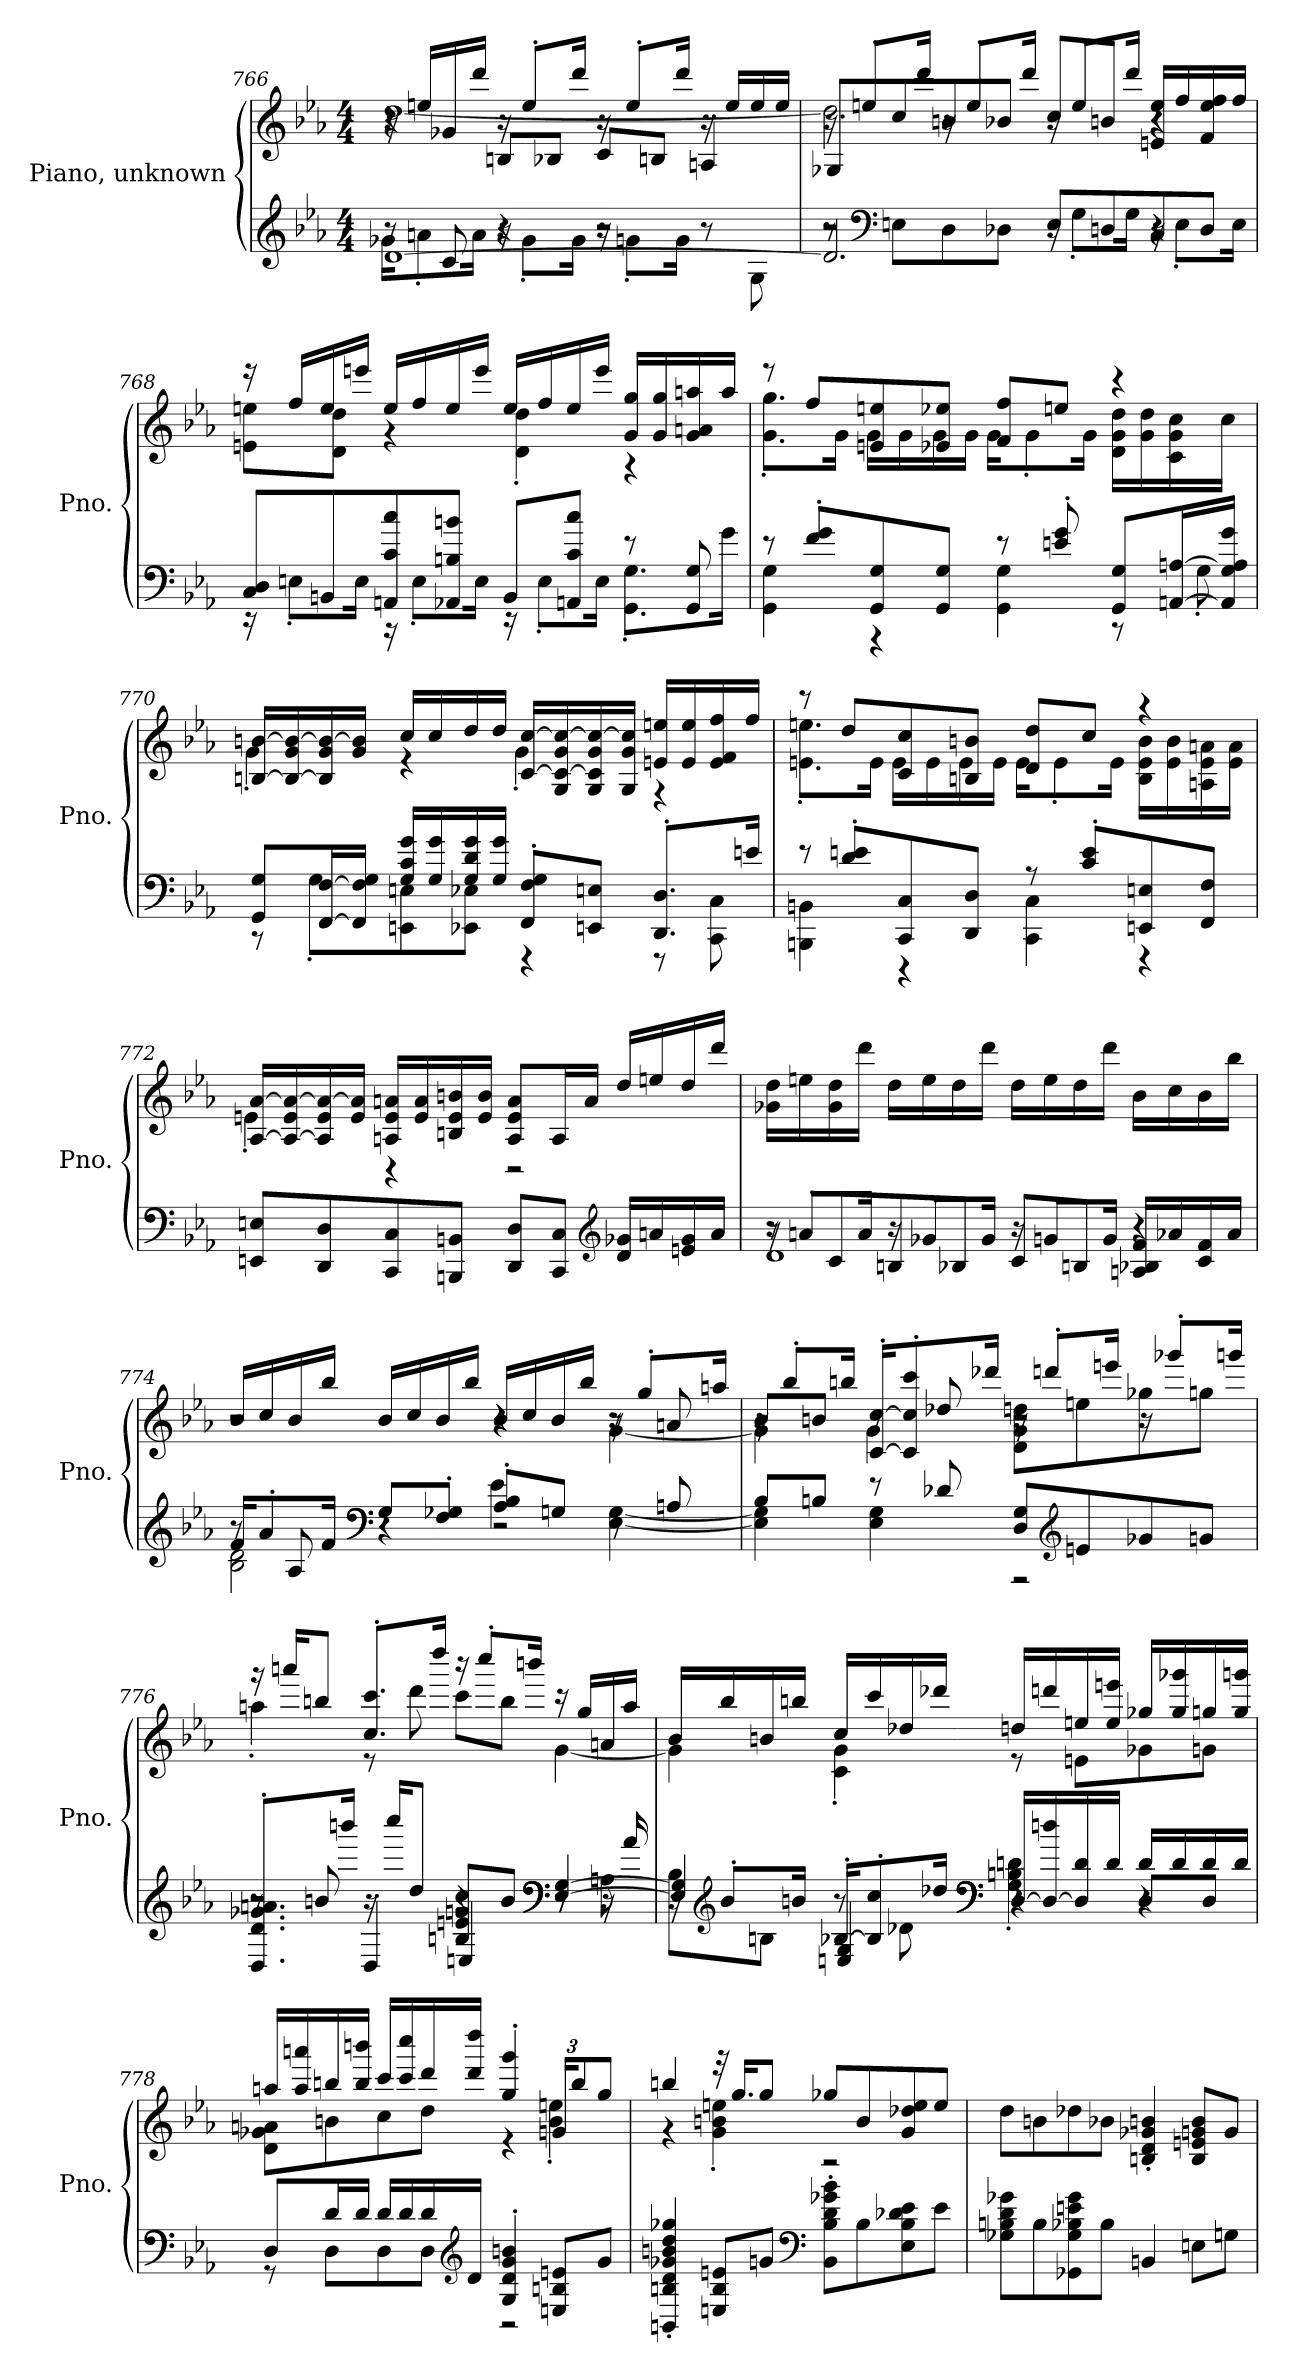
**kern	**kern
*part1	*part1
*staff2	*staff1
*I"Piano, unknown	*
*I'Pno.	*
*clefG2	*clefG2
*k[b-e-a-]	*k[b-e-a-]
*M4/4	*M4/4
=766	=766
*^	*^
*	*^	*	*^
[1d	16g-X\KL	8r	16r	[1dd	4r
.	8an'\	.	16een/LL	.	.
.	.	8c/	16g-X/	.	.
.	16a\Jk	.	16ddd/JJ	.	.
.	16r	4r	16r	.	8Bn/L
.	8g-'\L	.	8ee'/L	.	.
.	.	.	.	.	8B-X/J
.	16g-\Jk	.	16ddd/Jk	.	.
.	16r	2r	16r	.	8c/L
.	8gn'\L	.	8ee'/L	.	.
.	.	.	.	.	8Bn/J
.	16g\Jk	.	16ddd/Jk	.	.
.	8r	.	16r	.	4An'/
.	.	.	16ee/LL	.	.
.	8G\	.	16ee/	.	.
.	.	.	16ee/JJ	.	.
!!LO:LB:g=z	!!	!!
=767	=767	=767	=767	=767	=767
2.d/]	8r	2r	16r	2.dd\]	8G-X/L
.	.	.	8een'/L	.	.
*clefF4	*	*	*	*	*
.	8En\L	.	.	.	8cc/
.	.	.	16ddd/Jk	.	.
.	8D\	.	16r	.	8bn/
.	.	.	8ee'/L	.	.
.	8D-X\J	.	.	.	8b-X/J
.	.	.	16ddd/Jk	.	.
.	16r	8E/L	16r	.	8cc/L
.	8G'\L	.	8ee'/L	.	.
.	.	8Dn/	.	.	8bn/J
.	16G\Jk	.	16ddd/Jk	.	.
4r	16r	8C/	16en/ 16ee/LL	4r	4r
.	8E'\L	.	16ff/	.	.
.	.	8D/J	16f/ 16ee/ 16ff/	.	.
.	16E\Jk	.	16ff/JJ	.	.
*	*v	*v	*	*	*
*	*	*	*v	*v
!!LO:LB:g=z
=768	=768	=768	=768
8C/ 8D/L	16r	16r	8en\ 8een\L
.	8En'\L	16ff/LL	.
8BBn/	.	16ee/	8d\ 8dd\J
.	16E\Jk	16eeen/JJ	.
8AAn/ 8c/ 8cc/	16r	16ee/LL	4r
.	8E'\L	16ff/	.
8AA-X/ 8Bn/ 8bn/J	.	16ee/	.
.	16E\Jk	16eee/JJ	.
8BB/L	16r	16ee/LL	4d\' 4dd\'
.	8E'\L	16ff/	.
8AAn/ 8c/ 8cc/J	.	16ee/	.
.	16E\Jk	16eee/JJ	.
8r	8.GG\' 8.G\'L	16g/ 16gg/LL	4r
.	.	16g/ 16gg/	.
8GG/ 8G/	.	16g/ 16an/ 16aan/	.
.	16g\Jk	16aa/JJ	.
=769	=769	=769	=769
8r	4GG\ 4G\	8r	8.g\' 8.gg\'L
8f/' 8g/'L	.	8ff/L	.
.	.	.	16g\Jk
8GG/ 8G/	4r	8en/ 8een/	16g\LL
.	.	.	16g\
8GG/ 8G/J	.	8e-X/ 8ee-X/J	16g\
.	.	.	16g\JJ
8r	4GG\ 4G\	8f/ 8ff/L	16g\KL
.	.	.	8g'\
8en/' 8g/'	.	8een/J	.
.	.	.	16g\Jk
8GG/ 8G/L	8r	4r	16d\ 16g\ 16dd\LL
.	.	.	16g\ 16dd\
[16AAn/ [16An/L	8G'\	.	16c\ 16g\ 16cc\
16AA/] 16G/ 16A/] 16g/JJ	.	.	16cc\JJ
!!LO:LB:g=z	!!
=770	=770	=770	=770
8GG/ 8G/L	8r	[16Bn/ [16bn/LL	4g'\
.	.	16B/_ 16g/ 16b/_	.
[16FF/ [16F/L	8G'\L	16B/] 16g/ 16b/_	.
16FF/] 16F/] 16G/JJ	.	16g/ 16b/]JJ	.
16G/ 16c/ 16g/LL	8EEn\ 8En\	16cc/LL	4r
16G/ 16g/	.	16cc/	.
16G/ 16d/ 16g/	8EE-X\ 8E-X\J	16dd/	.
16G/ 16g/JJ	.	16dd/JJ	.
8FF/' 8F/' 8G/'L	4r	[16c/ [16cc/LL	4g'\
.	.	16G/ 16c/_ 16g/ 16cc/_	.
8EEn/ 8En/J	.	16G/ 16c/] 16g/ 16cc/_	.
.	.	16G/ 16g/ 16cc/]JJ	.
8.DD/' 8.D/'L	8r	16en/ 16een/LL	4r
.	.	16e/ 16ee/	.
.	8CC\ 8C\	16e/ 16f/ 16ff/	.
16en/Jk	.	16ff/JJ	.
=771	=771	=771	=771
8r	4BBBn\ 4BBn\	8r	8.en\' 8.een\'L
8d/' 8en/'L	.	8dd/L	.
.	.	.	16e\Jk
8CC/ 8C/	4r	8c/ 8cc/	16e\LL
.	.	.	16e\
8DD/ 8D/J	.	8Bn/ 8bn/J	16e\
.	.	.	16e\JJ
8r	4CC\ 4C\	8d/ 8dd/L	16e\KL
.	.	.	8e'\
8c/' 8e/'L	.	8cc/J	.
.	.	.	16e\Jk
8EEn/ 8En/	4r	4r	16B\ 16e\ 16b\LL
.	.	.	16e\ 16b\
8FF/ 8F/J	.	.	16An\ 16e\ 16an\
.	.	.	16e\ 16a\JJ
*v	*v	*	*
!!LO:LB:g=z	!!
=772	=772	=772
8EEn/ 8En/L	[16A-/ [16a-/LL	4en'\
.	16A-/_ 16e/ 16a-/_	.
8DD/ 8D/	16A-/] 16e/ 16a-/_	.
.	16e/ 16a-/]JJ	.
8CC/ 8C/	16An/ 16e/ 16an/LL	4r
.	16e/ 16a/	.
8BBBn/ 8BBn/J	16Bn/ 16e/ 16bn/	.
.	16e/ 16b/JJ	.
8DD/ 8D/L	8A/ 8e/ 8a/L	2r
8CC/ 8C/J	16A/L	.
.	16a/JJ	.
*clefG2	*	*
16d/ 16g-X/LL	16dd/LL	.
16an/	16een/	.
16en/ 16g-/	16dd/	.
16a/JJ	16ddd/JJ	.
*	*v	*v
!!LO:PB:g=z
=773	=773
*^	*
*	*^	*
16r	1d	8r	16g-X\ 16dd\LL
8an'/L	.	.	16een\
.	.	8c/L	16g-\ 16dd\
16a/Jk	.	.	16ddd\JJ
16r	.	8Bn/	16dd\LL
8g-X'/L	.	.	16ee\
.	.	8B-X/J	16dd\
16g-/Jk	.	.	16ddd\JJ
16r	.	8c/L	16dd\LL
8gn'/L	.	.	16ee\
.	.	8Bn/J	16dd\
16g/Jk	.	.	16ddd\JJ
16An/ 16B-X/ 16f/LL	.	4r	16b-\LL
16a-X/	.	.	16cc\
16c/ 16f/	.	.	16b-\
16a-/JJ	.	.	16bb-\JJ
=774	=774	=774	=774
*	*	*	*^
*	*	*	*	*^
16f/KL	2B-\ 2d\	8r	16b-/LL	2r	2r
8a-'/	.	.	16cc/	.	.
.	.	8A-/	16b-/	.	.
16f/Jk	.	.	16bb-/JJ	.	.
*clefF4	*	*	*	*	*
8G/L	.	4r	16b-/LL	.	.
.	.	.	16cc/	.	.
8F/' 8G-X/'J	.	.	16b-/	.	.
.	.	.	16bb-/JJ	.	.
8A-/' 8B-/'L	4e-\	2r	16b-/LL	4r	4r
.	.	.	16cc/	.	.
8Gn/J	.	.	16b-/	.	.
.	.	.	16bb-/JJ	.	.
8r	[4E-\ [4G\	.	16r	[4g\	8r
.	.	.	8gg'/L	.	.
8An/	.	.	.	.	8an/
.	.	.	16aan/Jk	.	.
*	*v	*v	*	*	*
!!LO:LB:g=z	!!	!!
=775	=775	=775	=775	=775
8B-/L	4E-\] 4G\]	16r	4g\]	8b-/L
.	.	8bb-'/L	.	.
8Bn/J	.	.	.	8bn/J
.	.	16bbn/Jk	.	.
8r	4E-\ 4G\	[16c/' [16cc/'KL	4g\	8r
.	.	8c/]' 8cc/]' 8ccc/'	.	.
8d-X/	.	.	.	8dd-X/
.	.	16ddd-X/Jk	.	.
8D/ 8G/L	2r	16r	8d\ 8g\ 8ddn\L	2r
.	.	8dddn'/L	.	.
*clefG2	*	*	*	*
8en/	.	.	8een\	.
.	.	16eeen/Jk	.	.
8g-X/	.	16r	8gg-X\	.
.	.	8ggg-X'/L	.	.
8gn/J	.	.	8ggn\J	.
.	.	16gggn/Jk	.	.
*	*	*	*v	*v
!!LO:LB:g=z
=776	=776	=776	=776
*	*^	*	*
8.D/' 8.d/' 8.g-X/' 8.an/'L	2r	8r	16r	4aan'\
.	.	.	16aaan/KL	.
.	.	8bn/	8bbn/J	.
16bbbn/Jk	.	.	.	.
16r	.	4D'/	8.cc/' 8.ccc/'L	8r
16cccc/KL	.	.	.	.
8dd/J	.	.	.	8ddd\
.	.	.	16dddd/Jk	.
8Bn/ 8en/ 8gn/ 8cc/L	4r	4En/	16r	8ccc\L
.	.	.	8cccc'/L	.
8b/J	.	.	.	8bb\J
.	.	.	16bbbn/Jk	.
*clefF4	*	*	*	*
8r	8r	[4E/ [4G/	16r	[4g\
.	.	.	16gg/LL	.
16r	8An\	.	16an/	.
16a/	.	.	16aa/JJ	.
!!LO:LB:g=z	!!
=777	=777	=777	=777	=777
16r	8B-\L	4E/] 4G/]	16b-/LL	4g\]
*clefG2	*	*	*	*
8b-'/L	.	.	16bb-/	.
.	8Bn\J	.	16bn/	.
16bn/Jk	.	.	16bbn/JJ	.
[16B-X'/KL	8r	4En/ 4G/	16cc/LL	4c\' 4g\'
8B-/]' 8cc/'	.	.	16ccc/	.
.	8d-X\	.	16dd-X/	.
16dd-X/Jk	.	.	16ddd-X/JJ	.
*clefF4	*	*	*	*
[16D/LL	4G\' 4Bn\' 4dn\'	4r	16ddn/LL	8r
16D/_ 16ddn/	.	.	16dddn/	.
16D/] 16d/	.	.	16een/	8en\L
16d/JJ	.	.	16ee/ 16eeen/JJ	.
16d/LL	4r	8D/L	16gg-X/LL	8g-X\
16d/	.	.	16gg-/ 16ggg-X/	.
16d/	.	8D/J	16ggn/	8gn\J
16d/JJ	.	.	16gg/ 16gggn/JJ	.
*	*v	*v	*	*
!!LO:LB:g=z	!!
=778	=778	=778	=778
8D/L	8r	16aan/LL	8d\ 8g-X\ 8an\L
.	.	16aa/ 16aaan/	.
16d/L	8D\L	16bbn/	8bn\
16d/JJ	.	16bb/ 16bbbn/JJ	.
16d/LL	8D\	16ccc/LL	8cc\
16d/	.	16ccc/ 16cccc/	.
16d/	8D\J	16ddd/	8dd\J
*clefG2	*	*	*
16d/JJ	.	16ddd/ 16dddd/JJ	.
4G/' 4d/' 4g/' 4bn/'	2r	4gg/' 4ggg/'	4r
*	*	*Xbrackettup	*
8En/ 8Bn/ 8en/L	.	24gn/KL	4b\' 4een\'
.	.	12bb/	.
8g/J	.	8gg/J	.
*v	*v	*	*
=779	=779	=779
4BBn/' 4Bn/' 4d/' 4g-X/' 4bn/' 4dd/' 4gg-X/'	4bbn/	4r
8En/ 8B/ 8en/L	32r	4g\' 4bn\' 4een\'
.	16.gg/KL	.
8gn/J	8gg/J	.
*clefF4	*	*
8BB\' 8B\' 8d\' 8g-X\' 8b\'L	8gg-X/L	2r
8B\	8b/	.
8E\ 8B\ 8d-X\ 8e\	8g/ 8dd-X/ 8ee/	.
8e\J	8ee/J	.
*	*v	*v
!!LO:LB:g=z
=780	=780
8G-X\ 8Bn\ 8d\ 8g-X\L	8dd\L
8B\	8bn\
8GG-X\ 8G-\ 8B-X\ 8en\ 8g-\	8dd-X\
8B-\J	8b-X\J
4BBn/	4Bn/' 4d/' 4g-X/' 4bn/'
8En\L	8B/ 8en/ 8gn/ 8b/L
8Gn\J	8g/J
=	=
*-	*-
